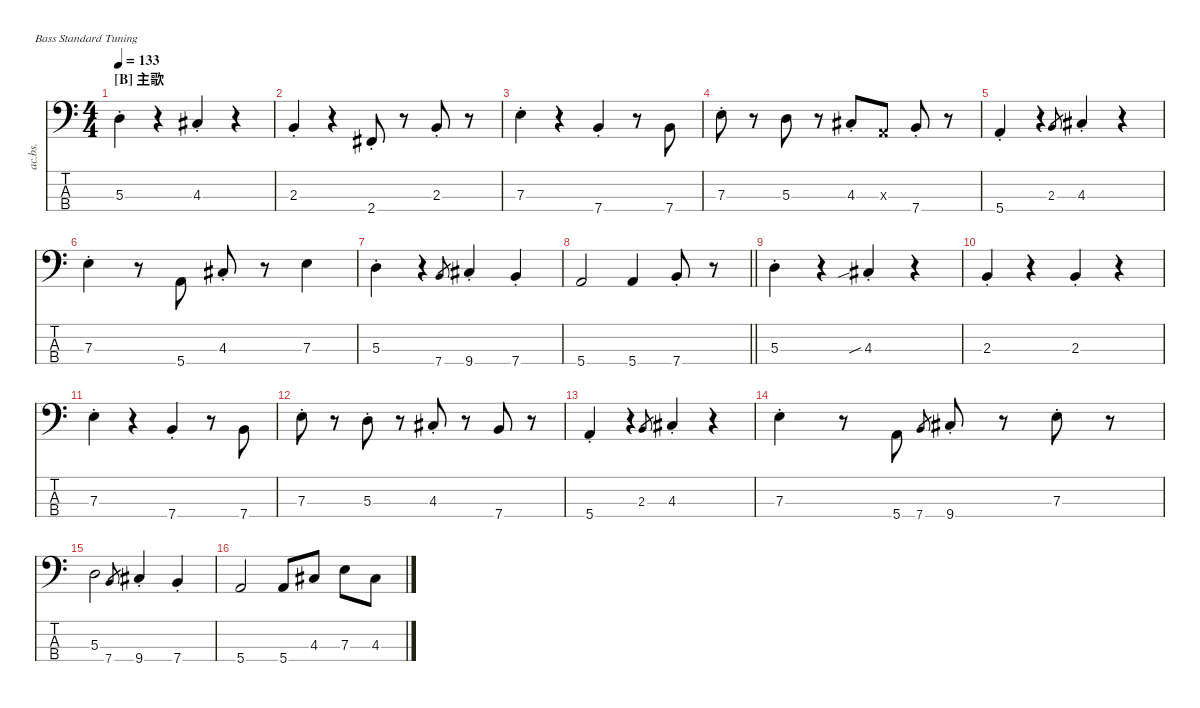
\defaultSystemsLayout 4
\hideDynamics
\bracketExtendMode nobrackets
\track ("Acoustic Bass" "ac.bs.") {instrument acousticbass}
\staff {score tabs}
\tuning (G2 D2 A1 E1)
\ts (4 4)
\section ("B" "主歌")
\tempo 133
\clef f4
\ks c
5.3{st}.4{dy mf beam Down} r.4{beam Down} 4.3{st acc #}.4{beam Up} r.4{beam Down} |
2.3{st}.4{beam Up} r.4{beam Down} 2.4{st acc #}.8{beam Up} r.8{beam Down} 2.3{st}.8{beam Up} r.8{beam Down} |
7.3{st}.4{beam Down} r.4{beam Down} 7.4{st}.4{beam Up} r.8{beam Down} 7.4.8{beam Up} |
7.3{st}.8{beam Down} r.8{beam Down} 5.3.8{beam Down} r.8{beam Down} 4.3{st acc #}.8{beam Up} 0.3{x}.8{beam Up} 7.4{st}.8{beam Up} r.8{beam Down} |
5.4{st}.4{beam Up} r.4{beam Down} 2.3.8{gr beam Up} 4.3{st acc #}.4{beam Up} r.4{beam Down} |
7.3{st}.4{beam Down} r.8{beam Down} 5.4.8{beam Up} 4.3{st acc #}.8{beam Up} r.8{beam Down} 7.3.4{beam Down} |
5.3{st}.4{beam Down} r.4{beam Down} 7.4.8{gr beam Up} 9.4{st acc #}.4{beam Up} 7.4{st}.4{beam Up} |
\barLineRight lightlight
5.4.2{beam Up} 5.4.4{beam Up} 7.4{st}.8{beam Up} r.8{beam Down} |
5.3{st}.4{beam Down} r.4{beam Down} 4.3{sib st acc #}.4{beam Up} r.4{beam Down} |
2.3{st}.4{beam Up} r.4{beam Down} 2.3{st}.4{beam Up} r.4{beam Down} |
7.3{st}.4{beam Down} r.4{beam Down} 7.4{st}.4{beam Up} r.8{beam Down} 7.4.8{beam Up} |
7.3{st}.8{beam Down} r.8{beam Down} 5.3{st}.8{beam Down} r.8{beam Down} 4.3{st acc #}.8{beam Up} r.8{beam Down} 7.4.8{beam Up} r.8{beam Down} |
5.4{st}.4{beam Up} r.4{beam Down} 2.3.8{gr beam Up} 4.3{st acc #}.4{beam Up} r.4{beam Down} |
7.3{st}.4{beam Down} r.8{beam Down} 5.4.8{beam Up} 7.4.8{gr beam Up} 9.4{st acc #}.8{beam Up} r.8{beam Down} 7.3{st}.8{beam Down} r.8{beam Down} |
5.3.2{beam Down} 7.4.8{gr beam Up} 9.4{st acc #}.4{beam Up} 7.4{st}.4{beam Up} |
5.4.2{beam Up} 5.4.8{beam Up} 4.3{acc #}.8{beam Up} 7.3.8{beam Down} 4.3{acc #}.8{beam Down}
